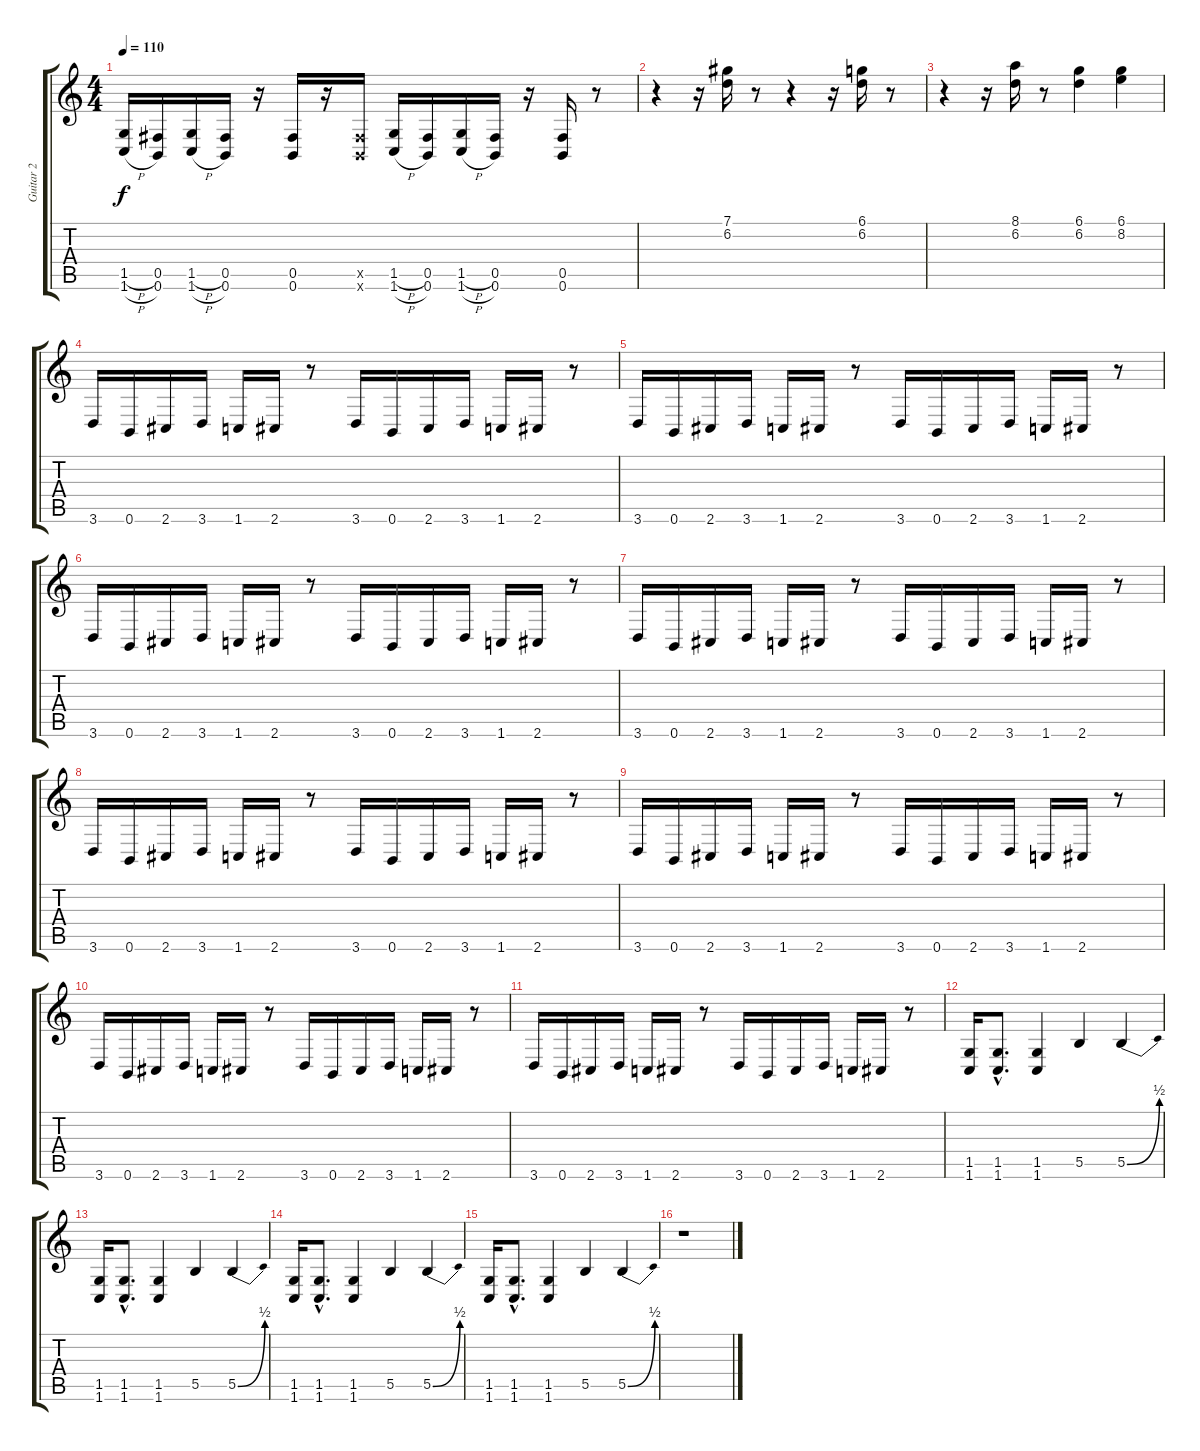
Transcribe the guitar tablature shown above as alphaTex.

\track ("Guitar 2" "Guitar 2") {instrument overdrivenguitar}
\staff {score tabs}
\tuning (Db4 Ab3 E3 B2 Gb2 B1) {hide}
\ts (4 4)
\tempo 110
\clef g2
\ks c
(1.5{h} 1.6{h}).16{dy f} (0.5 0.6).16 (1.5{h} 1.6{h}).16 (0.5 0.6).16 r.16 (0.5 0.6).16 r.16 (0.5{x} 0.6{x}).16 (1.5{h} 1.6{h}).16 (0.5 0.6).16 (1.5{h} 1.6{h}).16 (0.5 0.6).16 r.16 (0.5 0.6).16 r.8 |
r.4 r.16 (7.1 6.2).16 r.8 r.4 r.16 (6.1 6.2).16 r.8 |
r.4 r.16 (8.1 6.2).16 r.8 (6.1 6.2).4 (6.1 8.2).4 |
3.6.16 0.6.16 2.6.16 3.6.16 1.6.16 2.6.16 r.8 3.6.16 0.6.16 2.6.16 3.6.16 1.6.16 2.6.16 r.8 |
3.6.16 0.6.16 2.6.16 3.6.16 1.6.16 2.6.16 r.8 3.6.16 0.6.16 2.6.16 3.6.16 1.6.16 2.6.16 r.8 |
3.6.16 0.6.16 2.6.16 3.6.16 1.6.16 2.6.16 r.8 3.6.16 0.6.16 2.6.16 3.6.16 1.6.16 2.6.16 r.8 |
3.6.16 0.6.16 2.6.16 3.6.16 1.6.16 2.6.16 r.8 3.6.16 0.6.16 2.6.16 3.6.16 1.6.16 2.6.16 r.8 |
3.6.16 0.6.16 2.6.16 3.6.16 1.6.16 2.6.16 r.8 3.6.16 0.6.16 2.6.16 3.6.16 1.6.16 2.6.16 r.8 |
3.6.16 0.6.16 2.6.16 3.6.16 1.6.16 2.6.16 r.8 3.6.16 0.6.16 2.6.16 3.6.16 1.6.16 2.6.16 r.8 |
3.6.16 0.6.16 2.6.16 3.6.16 1.6.16 2.6.16 r.8 3.6.16 0.6.16 2.6.16 3.6.16 1.6.16 2.6.16 r.8 |
3.6.16 0.6.16 2.6.16 3.6.16 1.6.16 2.6.16 r.8 3.6.16 0.6.16 2.6.16 3.6.16 1.6.16 2.6.16 r.8 |
(1.5 1.6).16 (1.5{hac} 1.6{hac}).8{d} (1.5 1.6).4 5.5.4 5.5{be (bend 0 0 60 2)}.4 |
(1.5 1.6).16 (1.5{hac} 1.6{hac}).8{d} (1.5 1.6).4 5.5.4 5.5{be (bend 0 0 60 2)}.4 |
(1.5 1.6).16 (1.5{hac} 1.6{hac}).8{d} (1.5 1.6).4 5.5.4 5.5{be (bend 0 0 60 2)}.4 |
(1.5 1.6).16 (1.5{hac} 1.6{hac}).8{d} (1.5 1.6).4 5.5.4 5.5{be (bend 0 0 60 2)}.4 |
r.1
